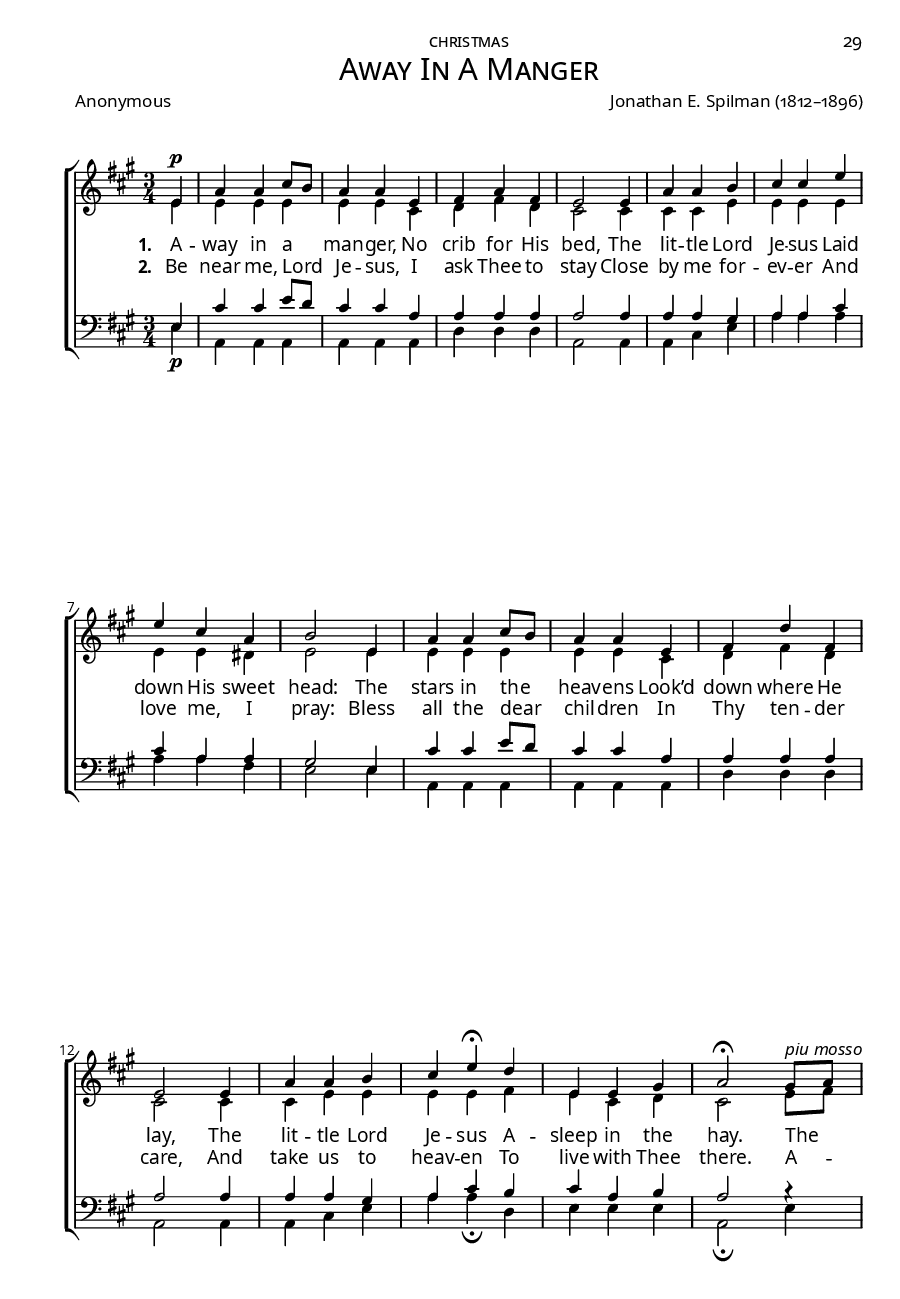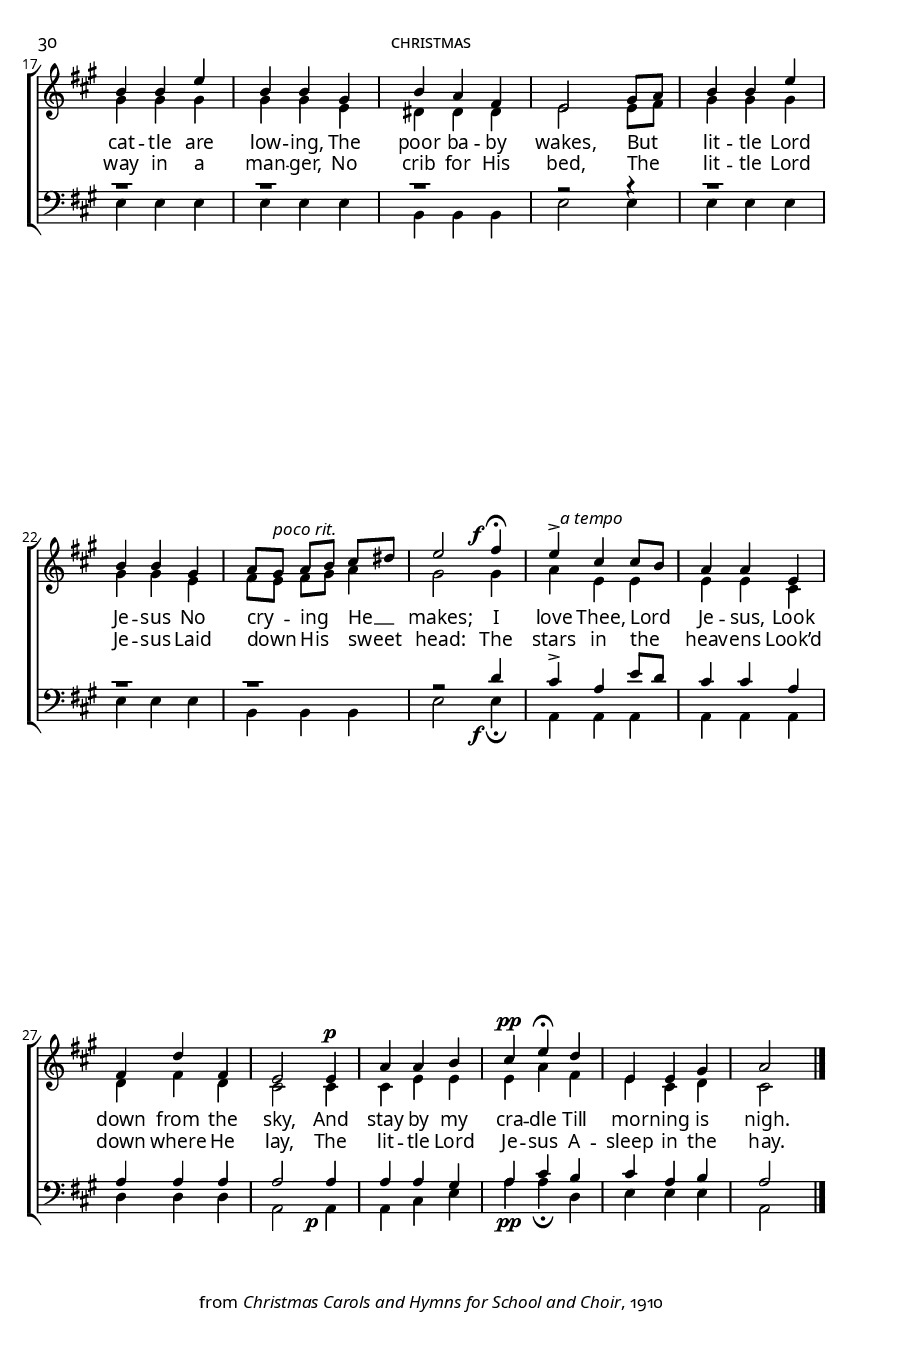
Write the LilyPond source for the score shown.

\version "2.14.2"
\include "util.ly"
\header {
  title = \markup{\override #'(font-name . "Garamond Premr Pro Smbd Subh"){ \abs-fontsize #15 \smallCapsOldStyle"Away In A Manger"}}
  poet = \markup\oldStyleNum"Anonymous"
  composer = \markup\oldStyleNum"Jonathan E. Spilman (1812–1896)"
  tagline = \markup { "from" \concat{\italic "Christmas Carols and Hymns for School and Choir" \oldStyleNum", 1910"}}
}
\paper {
  paper-height = 9\in
  paper-width = 6\in
  indent = 0\in
  %system-system-spacing = #'((basic-distance . 10) (padding . 0))
  system-system-spacing =
    #'((basic-distance . 0)
       (minimum-distance . 0)
       (padding . -5)
       (stretchability . 100))
  ragged-last-bottom = ##f
  ragged-bottom = ##f
  two-sided = ##t
  inner-margin = 0.5\in
  outer-margin = 0.25\in
  top-margin = 0.25\in
  bottom-margin = 0.25\in
  first-page-number = #029
  print-first-page-number = ##t
  headerLine = \markup{ \smallCapsOldStyle"christmas"}
  oddHeaderMarkup = \markup\fill-line{
     \abs-fontsize #8.5
     \combine 
        \fill-line{"" \on-the-fly #print-page-number-check-first
        \oldStylePageNum""
        }
        \fill-line{\headerLine}
  }
  evenHeaderMarkup = \markup {
     \abs-fontsize #8.5
     \combine
        \on-the-fly #print-page-number-check-first
        \oldStylePageNum""
        \fill-line{\headerLine}
  }
}
#(set-global-staff-size 15) \paper{ #(define fonts (make-pango-font-tree "GoudyOlSt BT" "Garamond Premier Pro" "Garamond Premier Pro" (/ 15 20))) }
global = {
  \key a \major
  \time 3/4
  \autoBeamOff
  \override DynamicLineSpanner #'staff-padding = #0.0
  \override DynamicLineSpanner #'Y-extent = #'(-1 . 1)
}

sopMusic = \relative c' {
  \partial 4 e4^\p |
  a4 a cis8[ b] |
  a4 a e |
  fis a fis |
  e2 e4 |
  a a b |
  
  cis cis e |
  e cis a |
  b2 e,4 |
  a a cis8[ b] |
  a4 a e |
  fis d' fis, |
  
  e2 e4 |
  a a b |
  cis e\fermata d |
  e, e gis |
  a2\fermata gis8[^\markup\italic"piu mosso" a] |
  b4 b e |
  b b gis |
  
  b a fis |
  e2 gis8[ a] |
  b4 b e |
  b b gis |
  a8[ gis]^\markup\italic"poco rit." a[ b] cis[ dis] |
  << e2 {s4. s8^\f} >> fis4\fermata |
  << e4-> {s16 s8.^\markup\italic"a tempo"}>> cis4 cis8[ b] |
  
  a4 a e |
  fis d' fis, |
  e2 e4^\p |
  a a b |
  cis^\pp e\fermata d |
  e, e gis |
  \partial 2 a2 \bar "|."
}
sopWords = \lyricmode {
  
}

altoMusic = \relative c' {
  e4 |
  e e e |
  e e cis |
  d fis d |
  cis2 cis4 |
  cis cis e |
  
  e e e |
  e e dis |
  e2 e4 |
  e e e |
  e e cis |
  d fis d |
  
  cis2 cis4 |
  cis e e |
  e e fis |
  e cis d |
  cis2 e8[ fis] |
  gis4 gis gis |
  gis gis e |
  
  dis dis dis |
  e2 e8[ fis] |
  gis4 gis gis |
  gis gis e |
  fis8[ e] fis[ gis] a4 |
  gis2 gis4 |
  a e e |
  
  e e cis |
  d fis d |
  cis2 cis4 |
  cis e e |
  e a fis |
  e cis d |
  cis2 \bar "|."
}
altoWords = \lyricmode {
  \dropLyricsVII
  \set stanza = #"1. "
  A -- way in a man -- ger,
  No crib for His bed,
  The lit -- tle Lord Je -- sus
  Laid down His sweet head:
  The stars in the heav -- ens
  Look’d down where He lay,
  The lit -- tle Lord Je -- sus
  A -- sleep in the hay.
  
  The cat -- tle are low -- ing,
  The poor ba -- by wakes,
  But lit -- tle Lord Je -- sus
  No cry -- ing He __ makes;
  I love Thee, Lord Je -- sus,
  Look down from the sky,
  And stay by my cra -- dle
  Till mor -- ning is nigh.
}
altoWordsII = \lyricmode {
  \dropLyricsVII
  \set stanza = #"2. "
  Be near me, Lord Je -- sus,
  I ask Thee to stay
  Close by me for -- ev -- er
  And love me, I pray:
  Bless all the dear chil -- dren
  In Thy ten -- der care,
  And take us to heav -- en
  To live with Thee there.
  
  A -- way in a man -- ger,
  No crib for His bed,
  The lit -- tle Lord Je -- sus
  Laid down His sweet head:
  The stars in the heav -- ens
  Look’d down where He lay,
  The lit -- tle Lord Je -- sus
  A -- sleep in the hay.
}
altoWordsIII = \lyricmode {
}
altoWordsIV = \lyricmode {
}

tenorMusic = \relative c {
  e4_\p |
  cis' cis e8[ d] |
  cis4 cis a |
  a a a |
  a2 a4 |
  a a gis |
  
  a a cis |
  cis a a |
  gis2 e4 |
  cis' cis e8[ d] |
  cis4 cis a |
  a a a |
  
  a2 a4 |
  a a gis |
  a cis b |
  cis a b |
  a2 b4\rest |
  a1*3/4\rest |
  a1*3/4\rest |
  
  a1*3/4\rest |
  a2\rest b4\rest |
  a1*3/4\rest |
  a1*3/4\rest |
  a1*3/4\rest |
  << a2\rest {s4. s8_\f} >> d4 |
  cis-> a e'8[ d] |
  
  cis4 cis a |
  a a a |
  << a2 {s4. s8_\p} >> a4 |
  a a gis |
  a_\pp cis b |
  cis a b |
  a2 \bar "|."
}
tenorWords = \lyricmode {

}

bassMusic = \relative c {
  e4 |
  a, a a |
  a a a |
  d d d |
  a2 a4 |
  a cis e |
  
  a a a |
  a a fis |
  e2 e4 |
  a, a a |
  a a a |
  d d d |
  
  a2 a4 |
  a cis e |
  a a\fermata d, |
  e e e |
  a,2\fermata e'4 |
  e e e |
  e e e |
  
  b b b |
  e2 e4 |
  e e e |
  e e e |
  b b b |
  e2 e4\fermata |
  a,4 a a |
  
  a a a |
  d d d |
  a2 a4 |
  a cis e |
  a a\fermata d, |
  e e e |
  a,2 \bar "|."
}
bassWords = \lyricmode {

}

\score {
  <<
   \new ChoirStaff <<
%    \new Lyrics = sopranos \with { \override VerticalAxisGroup #'nonstaff-relatedstaff-spacing = #'((basic-distance . 1)) }
    \new Staff = women <<
      \new Voice = "sopranos" { \voiceOne << \global \sopMusic >> }
      \new Voice = "altos" { \voiceTwo << \global \altoMusic >> }
    >>
    \new Lyrics \with { alignAboveContext = #"women" } \lyricsto "sopranos" \sopWords
    \new Lyrics = "altosIV"  \with { alignBelowContext = #"women" } \lyricsto "sopranos" \altoWordsIV
    \new Lyrics = "altosIII"  \with { alignBelowContext = #"women" } \lyricsto "sopranos" \altoWordsIII
    \new Lyrics = "altosII"  \with { alignBelowContext = #"women" } \lyricsto "sopranos" \altoWordsII
    \new Lyrics = "altos"  \with { alignBelowContext = #"women" \override VerticalAxisGroup #'nonstaff-relatedstaff-spacing = #'((basic-distance . 1)) } \lyricsto "sopranos" \altoWords
   \new Staff = men <<
      \clef bass
      \new Voice = "tenors" { \voiceOne << \global \tenorMusic >> }
      \new Voice = "basses" { \voiceTwo << \global \bassMusic >> }
    >>
    \new Lyrics \with { alignAboveContext = #"men" \override VerticalAxisGroup #'nonstaff-relatedstaff-spacing = #'((basic-distance . 1)) } \lyricsto "tenors" \tenorWords
    \new Lyrics \with { alignBelowContext = #"men" \override VerticalAxisGroup #'nonstaff-relatedstaff-spacing = #'((basic-distance . 1)) } \lyricsto "basses" \bassWords
  >>
%    \new PianoStaff << \new Staff { \new Voice { \pianoRH } } \new Staff { \clef "bass" \pianoLH } >>
  >>
  \layout {
    \context {
      \Score
      \override SpacingSpanner #'base-shortest-duration = #(ly:make-moment 1 2)
      \override SpacingSpanner #'common-shortest-duration = #(ly:make-moment 1 2)
    }
    \context {
      % Remove all empty staves
      % \Staff \RemoveEmptyStaves \override VerticalAxisGroup #'remove-first = ##t
    }
    \context {
      \Lyrics
      \override LyricText #'X-offset = #center-on-word
    }
  }
  \midi {
    \tempo 4 = 100
    \set Staff.midiInstrument = "flute"
  
    \context {
      \Voice
      \remove "Dynamic_performer"
    }
  }
}
